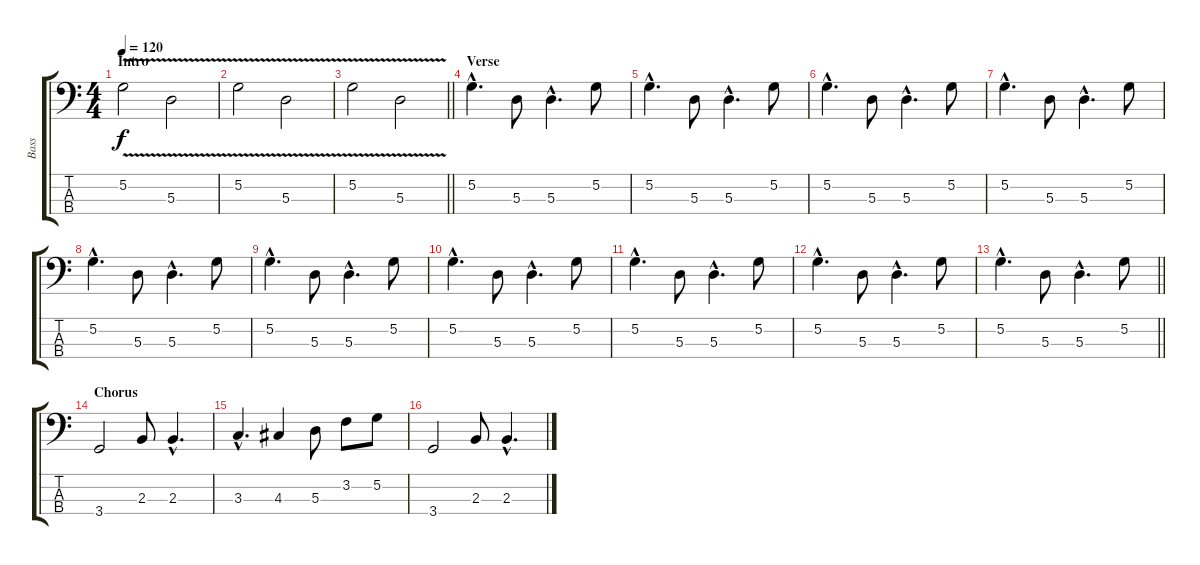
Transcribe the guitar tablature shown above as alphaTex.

\track ("Bass" "Bass") {instrument electricbassfinger}
\staff {score tabs}
\tuning (G2 D2 A1 E1) {hide}
\ts (4 4)
\section ("" "Intro")
\tempo 120
\clef f4
\ks c
5.2{v}.2{dy f instrument electricbassfinger} 5.3{v}.2 |
5.2{v}.2 5.3{v}.2 |
\barLineRight lightlight
5.2{v}.2 5.3{v}.2 |
\section ("" "Verse")
5.2{hac}.4{d} 5.3.8 5.3{hac}.4{d} 5.2.8 |
5.2{hac}.4{d} 5.3.8 5.3{hac}.4{d} 5.2.8 |
5.2{hac}.4{d} 5.3.8 5.3{hac}.4{d} 5.2.8 |
5.2{hac}.4{d} 5.3.8 5.3{hac}.4{d} 5.2.8 |
5.2{hac}.4{d} 5.3.8 5.3{hac}.4{d} 5.2.8 |
5.2{hac}.4{d} 5.3.8 5.3{hac}.4{d} 5.2.8 |
5.2{hac}.4{d} 5.3.8 5.3{hac}.4{d} 5.2.8 |
5.2{hac}.4{d} 5.3.8 5.3{hac}.4{d} 5.2.8 |
5.2{hac}.4{d} 5.3.8 5.3{hac}.4{d} 5.2.8 |
\barLineRight lightlight
5.2{hac}.4{d} 5.3.8 5.3{hac}.4{d} 5.2.8 |
\section ("" "Chorus")
3.4.2 2.3.8 2.3{hac}.4{d} |
3.3{hac}.4{d} 4.3.4 5.3.8 3.2.8 5.2.8 |
3.4.2 2.3.8 2.3{hac}.4{d}
